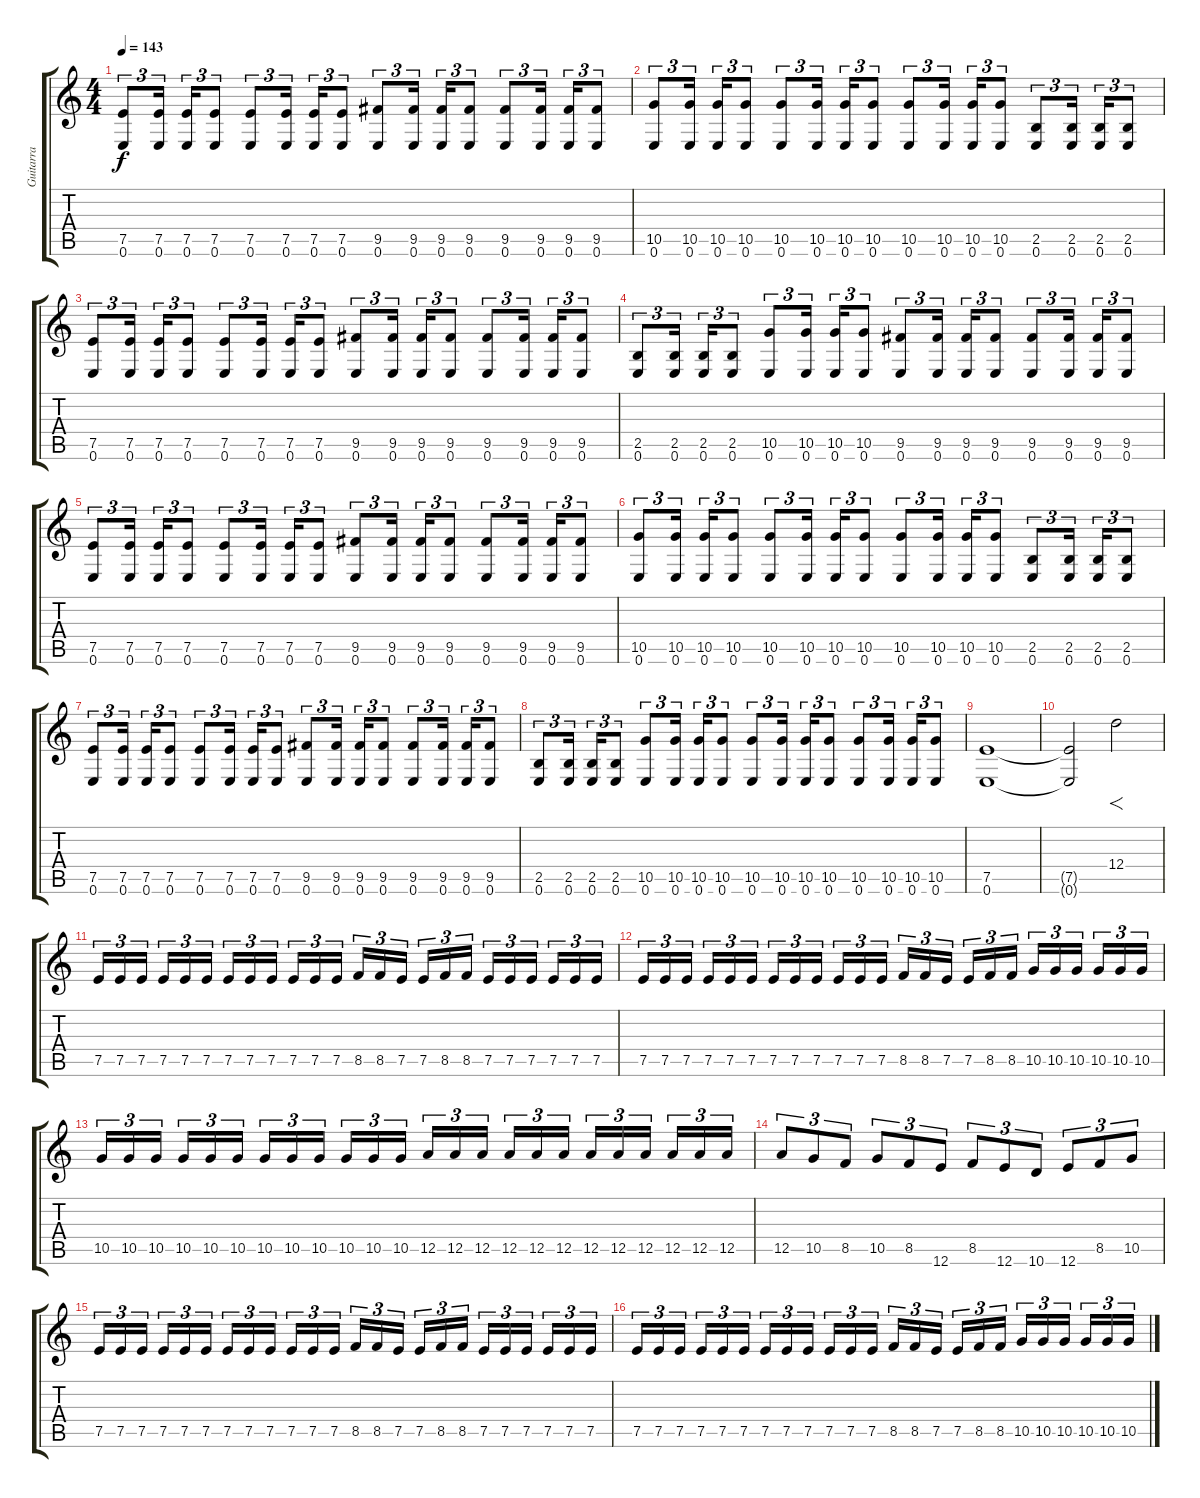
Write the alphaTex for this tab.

\track ("Guitarra" "Guitarra") {instrument distortionguitar}
\staff {score tabs}
\tuning (E4 B3 G3 D3 A2 E2) {hide}
\ts (4 4)
\tempo 143
\clef g2
\ks c
(7.5 0.6).8{tu (3 2) dy f} (7.5 0.6).16{tu (3 2)} (7.5 0.6).16{tu (3 2)} (7.5 0.6).8{tu (3 2)} (7.5 0.6).8{tu (3 2)} (7.5 0.6).16{tu (3 2)} (7.5 0.6).16{tu (3 2)} (7.5 0.6).8{tu (3 2)} (9.5 0.6).8{tu (3 2)} (9.5 0.6).16{tu (3 2)} (9.5 0.6).16{tu (3 2)} (9.5 0.6).8{tu (3 2)} (9.5 0.6).8{tu (3 2)} (9.5 0.6).16{tu (3 2)} (9.5 0.6).16{tu (3 2)} (9.5 0.6).8{tu (3 2)} |
(10.5 0.6).8{tu (3 2)} (10.5 0.6).16{tu (3 2)} (10.5 0.6).16{tu (3 2)} (10.5 0.6).8{tu (3 2)} (10.5 0.6).8{tu (3 2)} (10.5 0.6).16{tu (3 2)} (10.5 0.6).16{tu (3 2)} (10.5 0.6).8{tu (3 2)} (10.5 0.6).8{tu (3 2)} (10.5 0.6).16{tu (3 2)} (10.5 0.6).16{tu (3 2)} (10.5 0.6).8{tu (3 2)} (2.5 0.6).8{tu (3 2)} (2.5 0.6).16{tu (3 2)} (2.5 0.6).16{tu (3 2)} (2.5 0.6).8{tu (3 2)} |
(7.5 0.6).8{tu (3 2)} (7.5 0.6).16{tu (3 2)} (7.5 0.6).16{tu (3 2)} (7.5 0.6).8{tu (3 2)} (7.5 0.6).8{tu (3 2)} (7.5 0.6).16{tu (3 2)} (7.5 0.6).16{tu (3 2)} (7.5 0.6).8{tu (3 2)} (9.5 0.6).8{tu (3 2)} (9.5 0.6).16{tu (3 2)} (9.5 0.6).16{tu (3 2)} (9.5 0.6).8{tu (3 2)} (9.5 0.6).8{tu (3 2)} (9.5 0.6).16{tu (3 2)} (9.5 0.6).16{tu (3 2)} (9.5 0.6).8{tu (3 2)} |
(2.5 0.6).8{tu (3 2)} (2.5 0.6).16{tu (3 2)} (2.5 0.6).16{tu (3 2)} (2.5 0.6).8{tu (3 2)} (10.5 0.6).8{tu (3 2)} (10.5 0.6).16{tu (3 2)} (10.5 0.6).16{tu (3 2)} (10.5 0.6).8{tu (3 2)} (9.5 0.6).8{tu (3 2)} (9.5 0.6).16{tu (3 2)} (9.5 0.6).16{tu (3 2)} (9.5 0.6).8{tu (3 2)} (9.5 0.6).8{tu (3 2)} (9.5 0.6).16{tu (3 2)} (9.5 0.6).16{tu (3 2)} (9.5 0.6).8{tu (3 2)} |
(7.5 0.6).8{tu (3 2)} (7.5 0.6).16{tu (3 2)} (7.5 0.6).16{tu (3 2)} (7.5 0.6).8{tu (3 2)} (7.5 0.6).8{tu (3 2)} (7.5 0.6).16{tu (3 2)} (7.5 0.6).16{tu (3 2)} (7.5 0.6).8{tu (3 2)} (9.5 0.6).8{tu (3 2)} (9.5 0.6).16{tu (3 2)} (9.5 0.6).16{tu (3 2)} (9.5 0.6).8{tu (3 2)} (9.5 0.6).8{tu (3 2)} (9.5 0.6).16{tu (3 2)} (9.5 0.6).16{tu (3 2)} (9.5 0.6).8{tu (3 2)} |
(10.5 0.6).8{tu (3 2)} (10.5 0.6).16{tu (3 2)} (10.5 0.6).16{tu (3 2)} (10.5 0.6).8{tu (3 2)} (10.5 0.6).8{tu (3 2)} (10.5 0.6).16{tu (3 2)} (10.5 0.6).16{tu (3 2)} (10.5 0.6).8{tu (3 2)} (10.5 0.6).8{tu (3 2)} (10.5 0.6).16{tu (3 2)} (10.5 0.6).16{tu (3 2)} (10.5 0.6).8{tu (3 2)} (2.5 0.6).8{tu (3 2)} (2.5 0.6).16{tu (3 2)} (2.5 0.6).16{tu (3 2)} (2.5 0.6).8{tu (3 2)} |
(7.5 0.6).8{tu (3 2)} (7.5 0.6).16{tu (3 2)} (7.5 0.6).16{tu (3 2)} (7.5 0.6).8{tu (3 2)} (7.5 0.6).8{tu (3 2)} (7.5 0.6).16{tu (3 2)} (7.5 0.6).16{tu (3 2)} (7.5 0.6).8{tu (3 2)} (9.5 0.6).8{tu (3 2)} (9.5 0.6).16{tu (3 2)} (9.5 0.6).16{tu (3 2)} (9.5 0.6).8{tu (3 2)} (9.5 0.6).8{tu (3 2)} (9.5 0.6).16{tu (3 2)} (9.5 0.6).16{tu (3 2)} (9.5 0.6).8{tu (3 2)} |
(2.5 0.6).8{tu (3 2)} (2.5 0.6).16{tu (3 2)} (2.5 0.6).16{tu (3 2)} (2.5 0.6).8{tu (3 2)} (10.5 0.6).8{tu (3 2)} (10.5 0.6).16{tu (3 2)} (10.5 0.6).16{tu (3 2)} (10.5 0.6).8{tu (3 2)} (10.5 0.6).8{tu (3 2)} (10.5 0.6).16{tu (3 2)} (10.5 0.6).16{tu (3 2)} (10.5 0.6).8{tu (3 2)} (10.5 0.6).8{tu (3 2)} (10.5 0.6).16{tu (3 2)} (10.5 0.6).16{tu (3 2)} (10.5 0.6).8{tu (3 2)} |
(7.5 0.6).1 |
(7.5{t} 0.6{t}).2 12.4.2{f} |
7.5.16{tu (3 2)} 7.5.16{tu (3 2)} 7.5.16{tu (3 2)} 7.5.16{tu (3 2)} 7.5.16{tu (3 2)} 7.5.16{tu (3 2)} 7.5.16{tu (3 2)} 7.5.16{tu (3 2)} 7.5.16{tu (3 2)} 7.5.16{tu (3 2)} 7.5.16{tu (3 2)} 7.5.16{tu (3 2)} 8.5.16{tu (3 2)} 8.5.16{tu (3 2)} 7.5.16{tu (3 2)} 7.5.16{tu (3 2)} 8.5.16{tu (3 2)} 8.5.16{tu (3 2)} 7.5.16{tu (3 2)} 7.5.16{tu (3 2)} 7.5.16{tu (3 2)} 7.5.16{tu (3 2)} 7.5.16{tu (3 2)} 7.5.16{tu (3 2)} |
7.5.16{tu (3 2)} 7.5.16{tu (3 2)} 7.5.16{tu (3 2)} 7.5.16{tu (3 2)} 7.5.16{tu (3 2)} 7.5.16{tu (3 2)} 7.5.16{tu (3 2)} 7.5.16{tu (3 2)} 7.5.16{tu (3 2)} 7.5.16{tu (3 2)} 7.5.16{tu (3 2)} 7.5.16{tu (3 2)} 8.5.16{tu (3 2)} 8.5.16{tu (3 2)} 7.5.16{tu (3 2)} 7.5.16{tu (3 2)} 8.5.16{tu (3 2)} 8.5.16{tu (3 2)} 10.5.16{tu (3 2)} 10.5.16{tu (3 2)} 10.5.16{tu (3 2)} 10.5.16{tu (3 2)} 10.5.16{tu (3 2)} 10.5.16{tu (3 2)} |
10.5.16{tu (3 2)} 10.5.16{tu (3 2)} 10.5.16{tu (3 2)} 10.5.16{tu (3 2)} 10.5.16{tu (3 2)} 10.5.16{tu (3 2)} 10.5.16{tu (3 2)} 10.5.16{tu (3 2)} 10.5.16{tu (3 2)} 10.5.16{tu (3 2)} 10.5.16{tu (3 2)} 10.5.16{tu (3 2)} 12.5.16{tu (3 2)} 12.5.16{tu (3 2)} 12.5.16{tu (3 2)} 12.5.16{tu (3 2)} 12.5.16{tu (3 2)} 12.5.16{tu (3 2)} 12.5.16{tu (3 2)} 12.5.16{tu (3 2)} 12.5.16{tu (3 2)} 12.5.16{tu (3 2)} 12.5.16{tu (3 2)} 12.5.16{tu (3 2)} |
12.5.8{tu (3 2)} 10.5.8{tu (3 2)} 8.5.8{tu (3 2)} 10.5.8{tu (3 2)} 8.5.8{tu (3 2)} 12.6.8{tu (3 2)} 8.5.8{tu (3 2)} 12.6.8{tu (3 2)} 10.6.8{tu (3 2)} 12.6.8{tu (3 2)} 8.5.8{tu (3 2)} 10.5.8{tu (3 2)} |
7.5.16{tu (3 2)} 7.5.16{tu (3 2)} 7.5.16{tu (3 2)} 7.5.16{tu (3 2)} 7.5.16{tu (3 2)} 7.5.16{tu (3 2)} 7.5.16{tu (3 2)} 7.5.16{tu (3 2)} 7.5.16{tu (3 2)} 7.5.16{tu (3 2)} 7.5.16{tu (3 2)} 7.5.16{tu (3 2)} 8.5.16{tu (3 2)} 8.5.16{tu (3 2)} 7.5.16{tu (3 2)} 7.5.16{tu (3 2)} 8.5.16{tu (3 2)} 8.5.16{tu (3 2)} 7.5.16{tu (3 2)} 7.5.16{tu (3 2)} 7.5.16{tu (3 2)} 7.5.16{tu (3 2)} 7.5.16{tu (3 2)} 7.5.16{tu (3 2)} |
7.5.16{tu (3 2)} 7.5.16{tu (3 2)} 7.5.16{tu (3 2)} 7.5.16{tu (3 2)} 7.5.16{tu (3 2)} 7.5.16{tu (3 2)} 7.5.16{tu (3 2)} 7.5.16{tu (3 2)} 7.5.16{tu (3 2)} 7.5.16{tu (3 2)} 7.5.16{tu (3 2)} 7.5.16{tu (3 2)} 8.5.16{tu (3 2)} 8.5.16{tu (3 2)} 7.5.16{tu (3 2)} 7.5.16{tu (3 2)} 8.5.16{tu (3 2)} 8.5.16{tu (3 2)} 10.5.16{tu (3 2)} 10.5.16{tu (3 2)} 10.5.16{tu (3 2)} 10.5.16{tu (3 2)} 10.5.16{tu (3 2)} 10.5.16{tu (3 2)}
